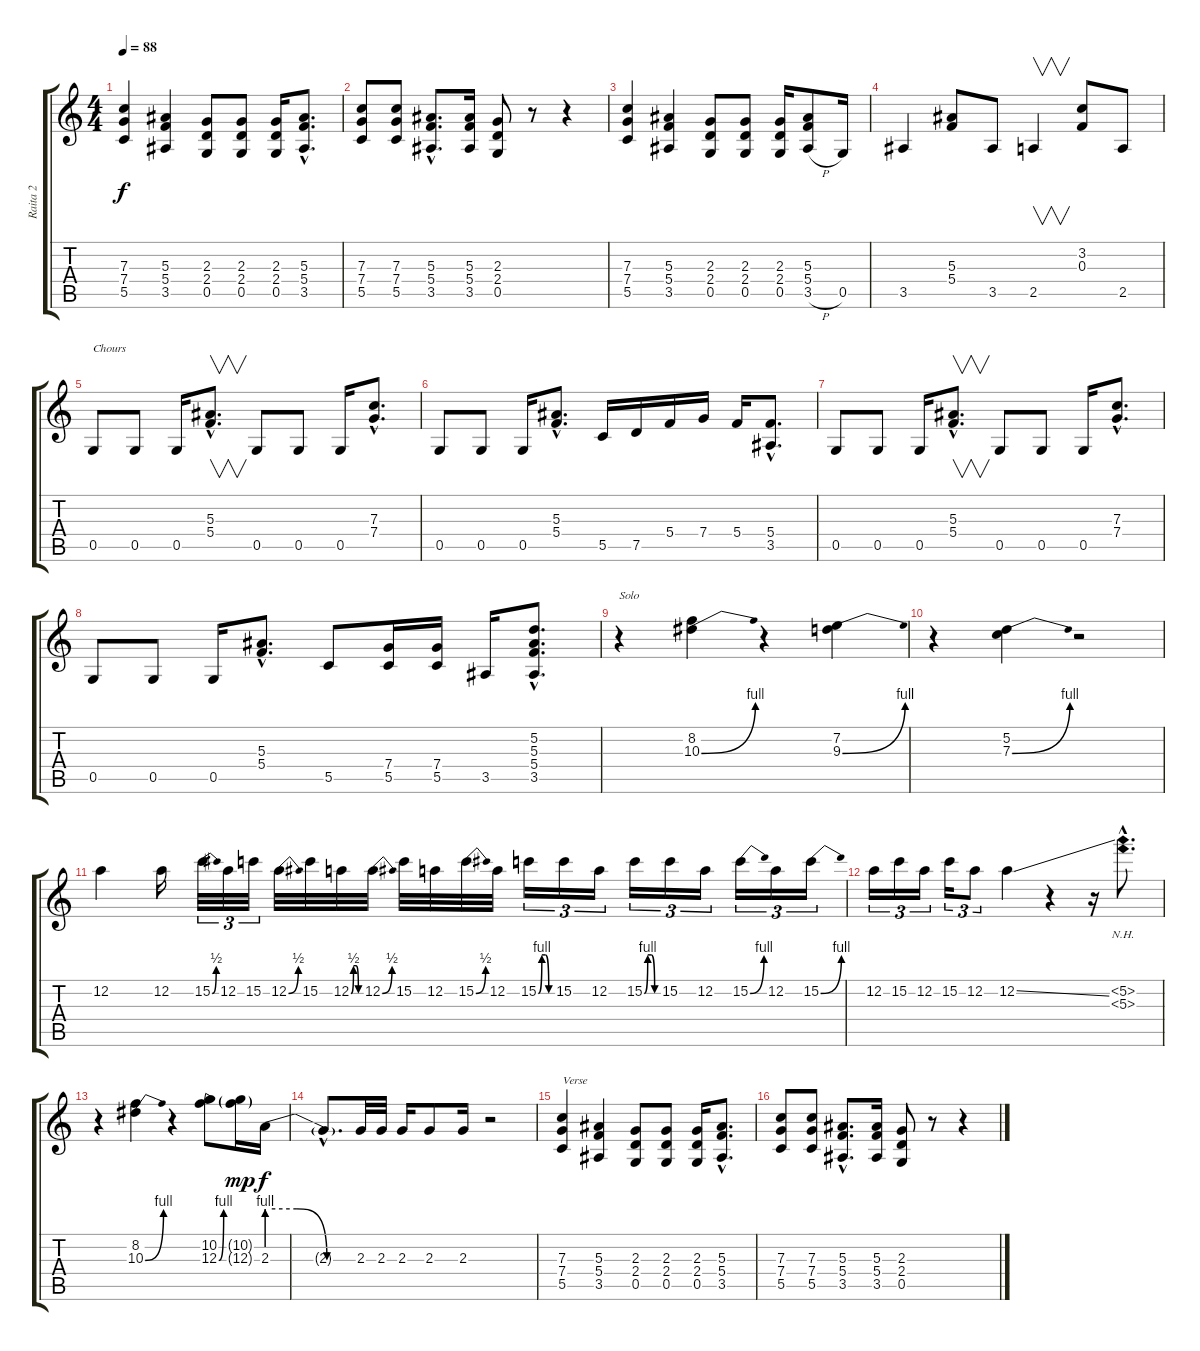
\track ("Raita 2" "Raita 2") {instrument distortionguitar}
\staff {score tabs}
\tuning (D4 A3 F3 C3 G2 D2) {hide}
\ts (4 4)
\tempo 88
\clef g2
\ks c
(7.3 7.4 5.5).4{dy f} (5.3 5.4 3.5).4 (2.3 2.4 0.5).8 (2.3 2.4 0.5).8 (2.3 2.4 0.5).16 (5.3{hac} 5.4{hac} 3.5{hac}).8{d} |
(7.3 7.4 5.5).8 (7.3 7.4 5.5).8 (5.3{hac} 5.4{hac} 3.5{hac}).8{d} (5.3 5.4 3.5).16 (2.3 2.4 0.5).8 r.8 r.4 |
(7.3 7.4 5.5).4 (5.3 5.4 3.5).4 (2.3 2.4 0.5).8 (2.3 2.4 0.5).8 (2.3 2.4 0.5).16 (5.3 5.4 3.5{h}).8 0.5.16 |
3.5.4 (5.3 5.4).8 3.5.8 2.5.4{v} (3.2 0.3).8 2.5.8 |
0.5.8{txt "Chours"} 0.5.8 0.5.16 (5.3{hac} 5.4{hac}).8{v d} 0.5.8 0.5.8 0.5.16 (7.3{hac} 7.4{hac}).8{d} |
0.5.8 0.5.8 0.5.16 (5.3{hac} 5.4{hac}).8{d} 5.5.16 7.5.16 5.4.16 7.4.16 5.4.16 (5.4{hac} 3.5{hac}).8{d} |
0.5.8 0.5.8 0.5.16 (5.3{hac} 5.4{hac}).8{v d} 0.5.8 0.5.8 0.5.16 (7.3{hac} 7.4{hac}).8{d} |
0.5.8 0.5.8 0.5.16 (5.3{hac} 5.4{hac}).8{d} 5.5.8 (7.4 5.5).16 (7.4 5.5).16 3.5.16 (5.2{hac} 5.3{hac} 5.4{hac} 3.5{hac}).8{d} |
r.4{txt "Solo"} (8.2 10.3{be (bend 0 0 60 4)}).4 r.4 (7.2 9.3{be (bend 0 0 60 4)}).4 |
r.4 (5.2 7.3{be (bend 0 0 60 4)}).4 r.2 |
12.2.4 12.2.16 15.2{be (bend 0 0 60 2)}.32{tu (3 2)} 12.2.32{tu (3 2)} 15.2.32{tu (3 2)} 12.2{be (bend 0 0 60 2)}.32 15.2.32 12.2{be (custom 0 0 15 2 30 2 45 0 60 0)}.32 12.2{be (bend 0 0 60 2)}.32 15.2.32 12.2.32 15.2{be (bend 0 0 60 2)}.32 12.2.32 15.2{be (custom 0 0 15 4 30 4 45 0 60 0)}.16{tu (3 2)} 15.2.16{tu (3 2)} 12.2.16{tu (3 2)} 15.2{be (custom 0 0 15 4 30 4 45 0 60 0)}.16{tu (3 2)} 15.2.16{tu (3 2)} 12.2.16{tu (3 2)} 15.2{be (bend 0 0 60 4)}.16{tu (3 2)} 12.2.16{tu (3 2)} 15.2{be (bend 0 0 60 4)}.16{tu (3 2)} |
12.2.16{tu (3 2)} 15.2.16{tu (3 2)} 12.2.16{tu (3 2)} 15.2.16{tu (3 2)} 12.2.8{tu (3 2)} 12.2{ss}.4 r.4 r.16 (5.2{nh hac} 5.3{nh hac}).8{d} |
r.4 (8.2 10.3{be (bend 0 0 60 4)}).4 r.4 (10.2 12.3{be (bend 0 0 60 4)}).8 (10.2{g} 12.3{g}).16{dy mp} 2.3{be (custom 0 4 20 4 40 0 60 0)}.16{dy f} |
2.3{hac t}.8{d} 2.3.32 2.3.32 2.3.16 2.3.8 2.3.16 r.2 |
(7.3 7.4 5.5).4{txt "Verse"} (5.3 5.4 3.5).4 (2.3 2.4 0.5).8 (2.3 2.4 0.5).8 (2.3 2.4 0.5).16 (5.3{hac} 5.4{hac} 3.5{hac}).8{d} |
(7.3 7.4 5.5).8 (7.3 7.4 5.5).8 (5.3{hac} 5.4{hac} 3.5{hac}).8{d} (5.3 5.4 3.5).16 (2.3 2.4 0.5).8 r.8 r.4
